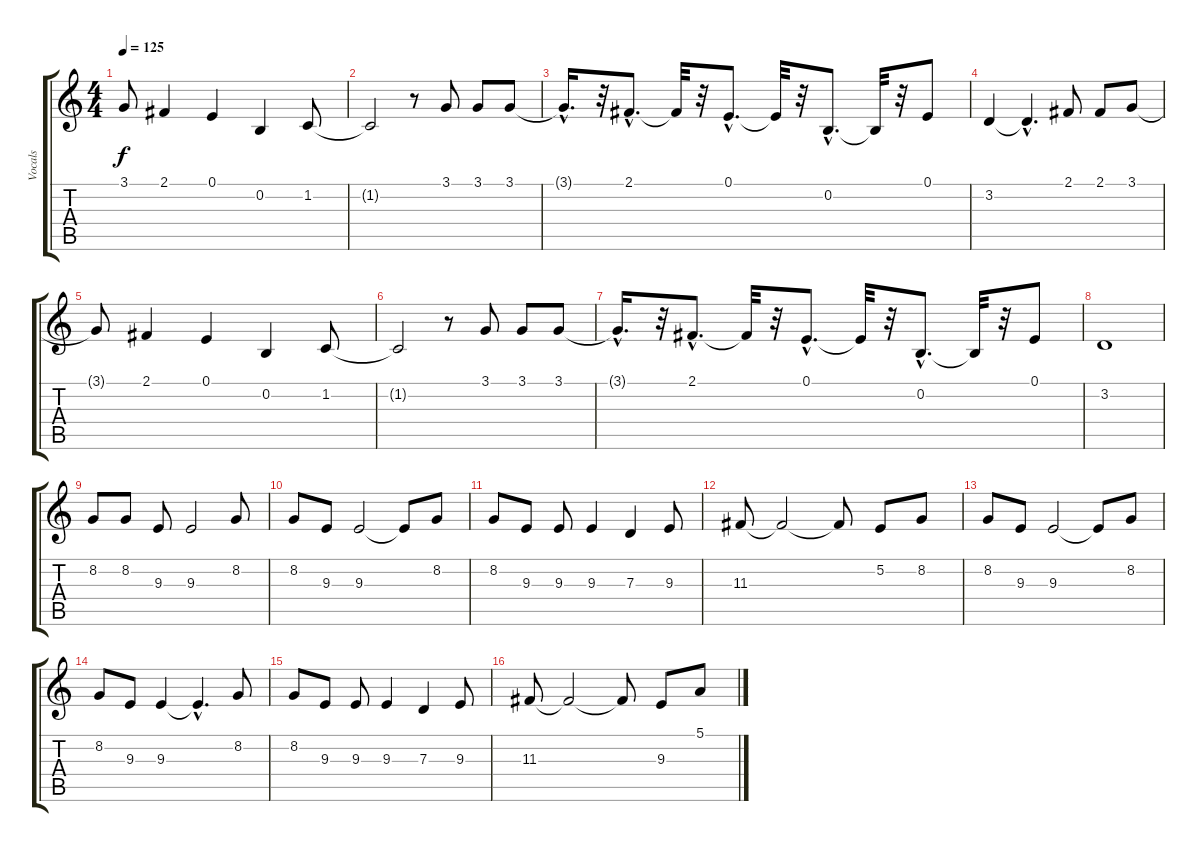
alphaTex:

\track ("Vocals" "Vocals") {instrument lead6voice}
\staff {score tabs}
\tuning (E4 B3 G3 D3 A2 E2) {hide}
\ts (4 4)
\tempo 125
\clef g2
\ks c
3.1{t}.8{dy f} 2.1.4 0.1.4 0.2.4 1.2.8 |
1.2{t}.2 r.8 3.1.8 3.1.8 3.1.8 |
3.1{hac t}.16{d} r.32 2.1{hac}.8{d} 2.1{t}.32 r.32 0.1{hac}.8{d} 0.1{t}.32 r.32 0.2{hac}.8{d} 0.2{t}.32 r.32 0.1.8 |
3.2.4 3.2{hac t}.4{d} 2.1.8 2.1.8 3.1.8 |
3.1{t}.8 2.1.4 0.1.4 0.2.4 1.2.8 |
1.2{t}.2 r.8 3.1.8 3.1.8 3.1.8 |
3.1{hac t}.16{d} r.32 2.1{hac}.8{d} 2.1{t}.32 r.32 0.1{hac}.8{d} 0.1{t}.32 r.32 0.2{hac}.8{d} 0.2{t}.32 r.32 0.1.8 |
3.2.1 |
8.2.8 8.2.8 9.3.8 9.3.2 8.2.8 |
8.2.8 9.3.8 9.3.2 9.3{t}.8 8.2.8 |
8.2.8 9.3.8 9.3.8 9.3.4 7.3.4 9.3.8 |
11.3.8 11.3{t}.2 11.3{t}.8 5.2.8 8.2.8 |
8.2.8 9.3.8 9.3.2 9.3{t}.8 8.2.8 |
8.2.8 9.3.8 9.3.4 9.3{hac t}.4{d} 8.2.8 |
8.2.8 9.3.8 9.3.8 9.3.4 7.3.4 9.3.8 |
11.3.8 11.3{t}.2 11.3{t}.8 9.3.8 5.1.8
